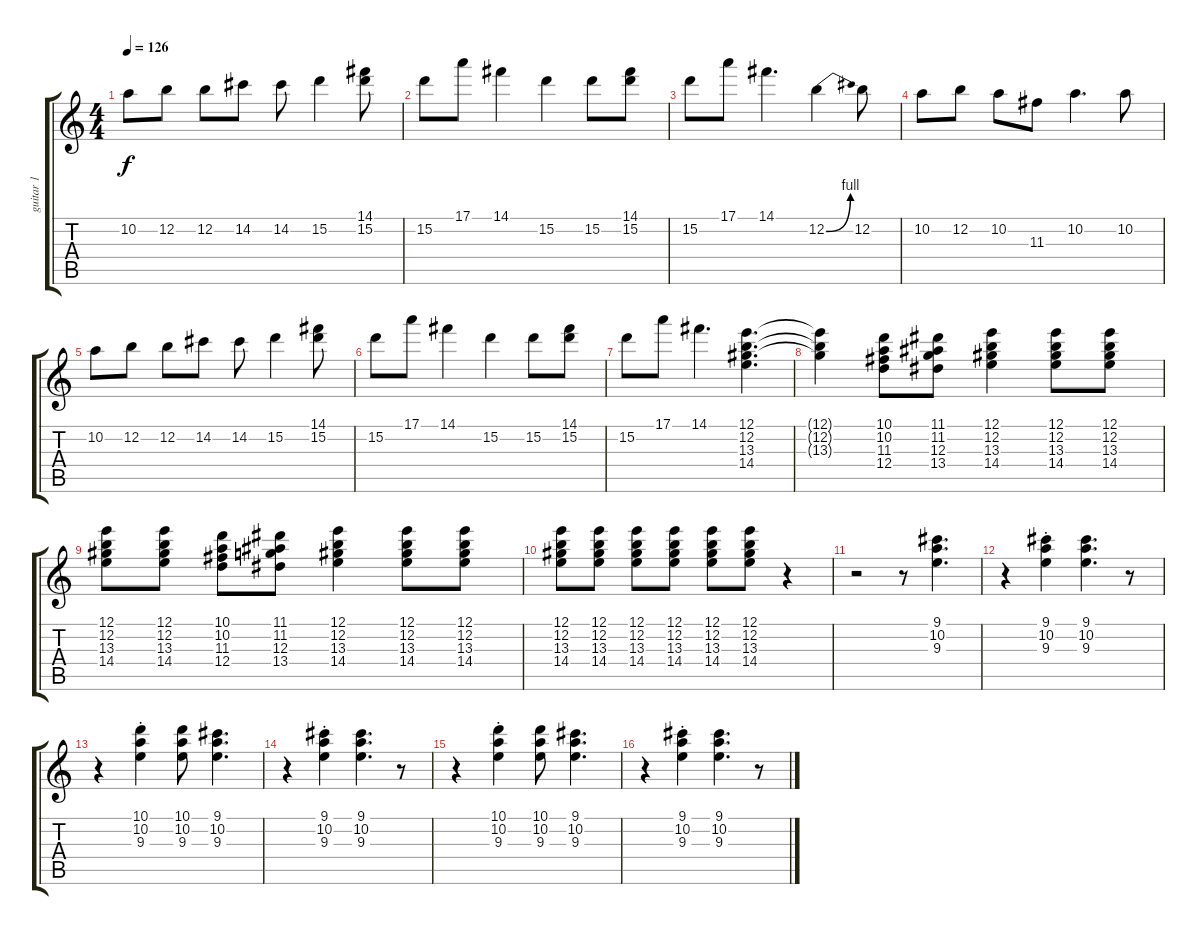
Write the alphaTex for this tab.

\track ("guitar 1" "guitar 1") {instrument overdrivenguitar}
\staff {score tabs}
\tuning (E4 B3 G3 D3 A2 E2) {hide}
\ts (4 4)
\tempo 126
\clef g2
\ks c
10.2.8{dy f} 12.2.8 12.2.8 14.2.8 14.2.8 15.2.4 (14.1 15.2).8 |
15.2.8 17.1.8 14.1.4 15.2.4 15.2.8 (14.1 15.2).8 |
15.2.8 17.1.8 14.1.4{d} 12.2{be (bend 0 0 60 4)}.4 12.2.8 |
10.2.8 12.2.8 10.2.8 11.3.8 10.2.4{d} 10.2.8 |
10.2.8 12.2.8 12.2.8 14.2.8 14.2.8 15.2.4 (14.1 15.2).8 |
15.2.8 17.1.8 14.1.4 15.2.4 15.2.8 (14.1 15.2).8 |
15.2.8 17.1.8 14.1.4{d} (12.1 12.2 13.3 14.4).4{d} |
(12.1{t} 12.2{t} 13.3{t}).4 (10.1 10.2 11.3 12.4).8 (11.1 11.2 12.3 13.4).8 (12.1 12.2 13.3 14.4).4 (12.1 12.2 13.3 14.4).8 (12.1 12.2 13.3 14.4).8 |
(12.1 12.2 13.3 14.4).8 (12.1 12.2 13.3 14.4).8 (10.1 10.2 11.3 12.4).8 (11.1 11.2 12.3 13.4).8 (12.1 12.2 13.3 14.4).4 (12.1 12.2 13.3 14.4).8 (12.1 12.2 13.3 14.4).8 |
(12.1 12.2 13.3 14.4).8 (12.1 12.2 13.3 14.4).8 (12.1 12.2 13.3 14.4).8 (12.1 12.2 13.3 14.4).8 (12.1 12.2 13.3 14.4).8 (12.1 12.2 13.3 14.4).8 r.4 |
r.2 r.8 (9.1 10.2 9.3).4{d} |
r.4 (9.1{st} 10.2{st} 9.3{st}).4 (9.1 10.2 9.3).4{d} r.8 |
r.4 (10.1{st} 10.2{st} 9.3{st}).4 (10.1 10.2 9.3).8 (9.1 10.2 9.3).4{d} |
r.4 (9.1{st} 10.2{st} 9.3{st}).4 (9.1 10.2 9.3).4{d} r.8 |
r.4 (10.1{st} 10.2{st} 9.3{st}).4 (10.1 10.2 9.3).8 (9.1 10.2 9.3).4{d} |
r.4 (9.1{st} 10.2{st} 9.3{st}).4 (9.1 10.2 9.3).4{d} r.8
